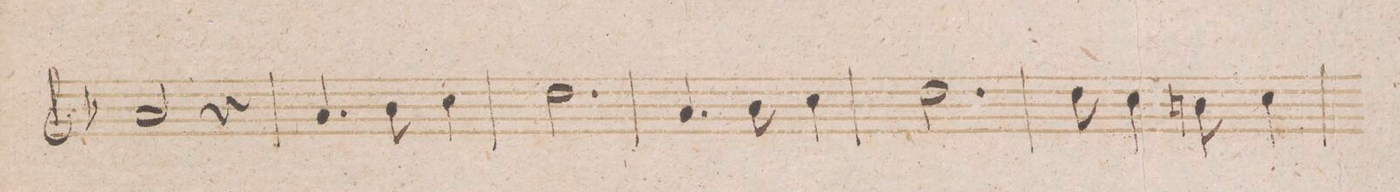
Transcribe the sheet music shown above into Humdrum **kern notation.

**kern	**dynam
*I"Oboe 2do	*
*clefG2	*
*k[b-]	*
*met(c|)	*
*M3/4	*
2a/	.
4r	.
=134	=134
4.a/	.
8b-\	.
4cc\	.
=135	=135
2.dd\	.
=136	=136
4.a/	.
8b-\	.
4cc\	.
=137	=137
2.dd\	.
=138	=138
8dd\	.
4cc\	.
8bn\	.
4cc\	.
=139	=139
*-	*-
